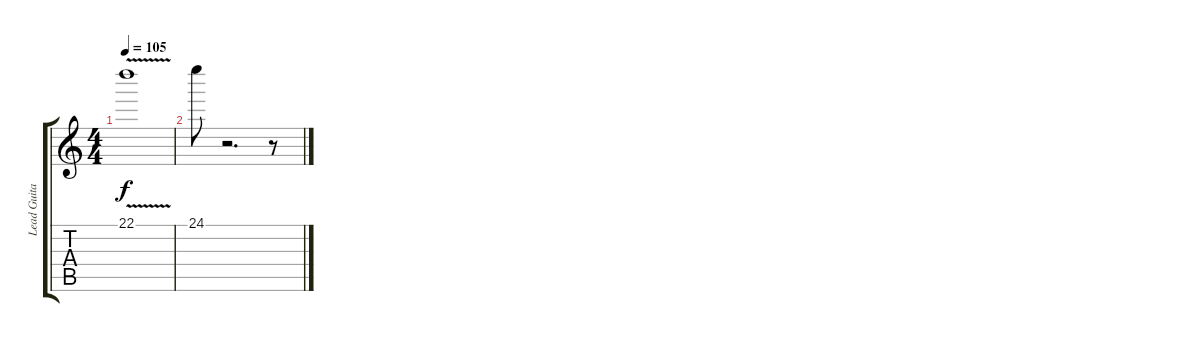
\track ("Lead Guitar 1" "Lead Guita") {instrument overdrivenguitar}
\staff {score tabs}
\tuning (E4 B3 G3 D3 A2 E2) {hide}
\ts (4 4)
\tempo 105
\clef g2
\ks c
22.1{v t}.1{dy f} |
24.1.8 r.2{d} r.8
